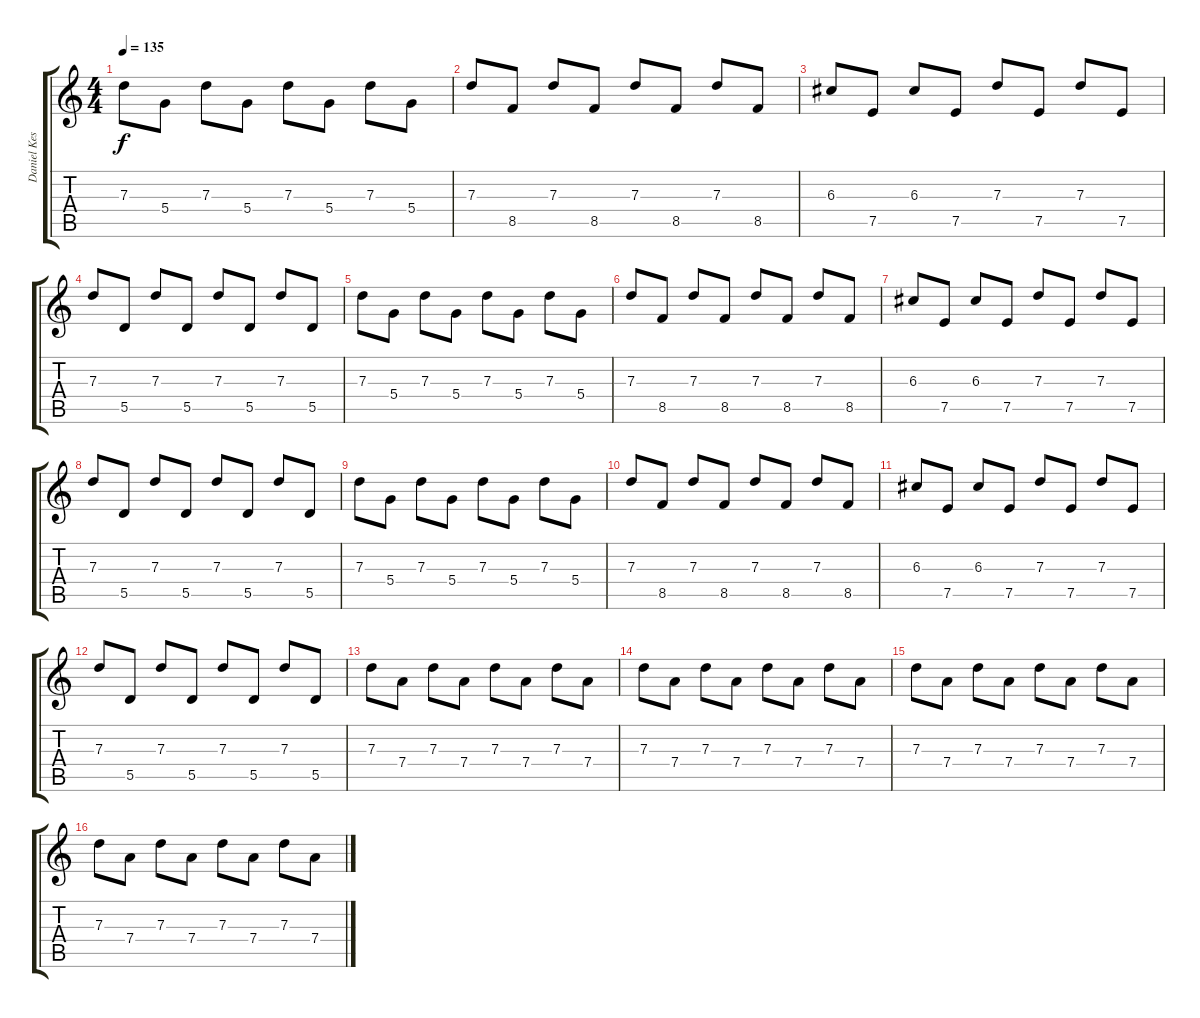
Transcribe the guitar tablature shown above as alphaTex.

\track ("Daniel Kessler" "Daniel Kes") {instrument overdrivenguitar}
\staff {score tabs}
\tuning (E4 B3 G3 D3 A2 E2) {hide}
\ts (4 4)
\tempo 135
\clef g2
\ks c
7.3.8{dy f} 5.4.8 7.3.8 5.4.8 7.3.8 5.4.8 7.3.8 5.4.8 |
7.3.8 8.5.8 7.3.8 8.5.8 7.3.8 8.5.8 7.3.8 8.5.8 |
6.3.8 7.5.8 6.3.8 7.5.8 7.3.8 7.5.8 7.3.8 7.5.8 |
7.3.8 5.5.8 7.3.8 5.5.8 7.3.8 5.5.8 7.3.8 5.5.8 |
7.3.8 5.4.8 7.3.8 5.4.8 7.3.8 5.4.8 7.3.8 5.4.8 |
7.3.8 8.5.8 7.3.8 8.5.8 7.3.8 8.5.8 7.3.8 8.5.8 |
6.3.8 7.5.8 6.3.8 7.5.8 7.3.8 7.5.8 7.3.8 7.5.8 |
7.3.8 5.5.8 7.3.8 5.5.8 7.3.8 5.5.8 7.3.8 5.5.8 |
7.3.8 5.4.8 7.3.8 5.4.8 7.3.8 5.4.8 7.3.8 5.4.8 |
7.3.8 8.5.8 7.3.8 8.5.8 7.3.8 8.5.8 7.3.8 8.5.8 |
6.3.8 7.5.8 6.3.8 7.5.8 7.3.8 7.5.8 7.3.8 7.5.8 |
7.3.8 5.5.8 7.3.8 5.5.8 7.3.8 5.5.8 7.3.8 5.5.8 |
7.3.8 7.4.8 7.3.8 7.4.8 7.3.8 7.4.8 7.3.8 7.4.8 |
7.3.8 7.4.8 7.3.8 7.4.8 7.3.8 7.4.8 7.3.8 7.4.8 |
7.3.8 7.4.8 7.3.8 7.4.8 7.3.8 7.4.8 7.3.8 7.4.8 |
7.3.8 7.4.8 7.3.8 7.4.8 7.3.8 7.4.8 7.3.8 7.4.8
